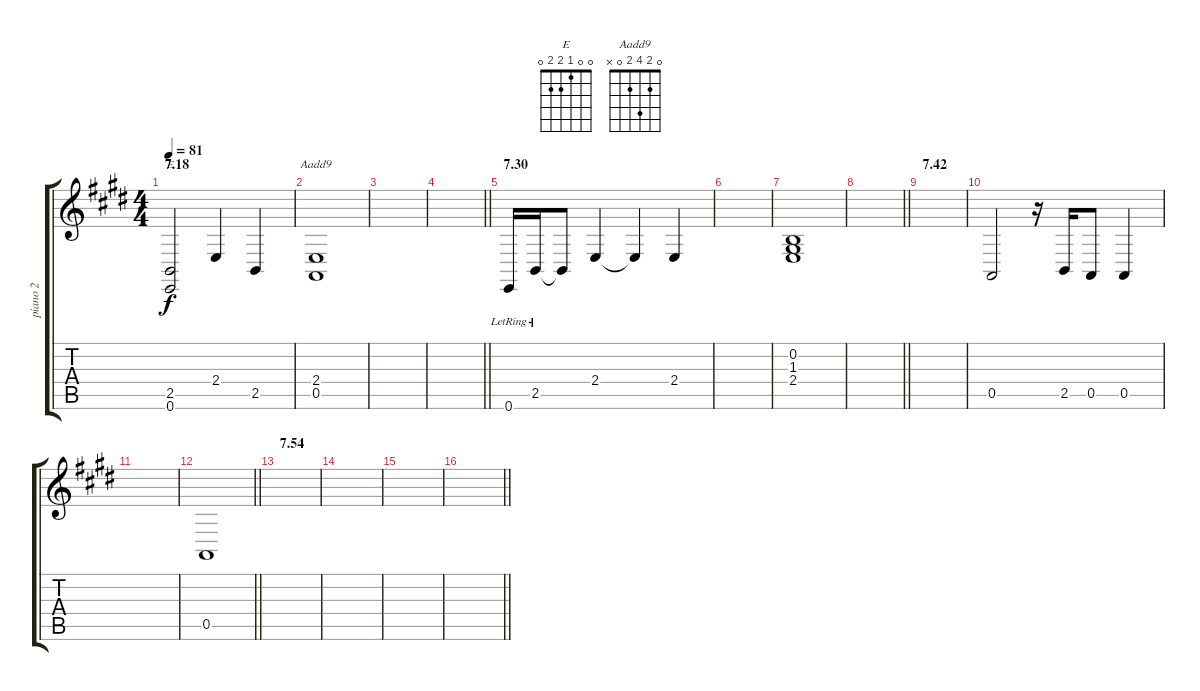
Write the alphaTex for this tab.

\track ("piano 2" "piano 2") {instrument acousticgrandpiano}
\staff {score tabs}
\tuning (E4 B3 G3 D3 A2 E2) {hide}
\chord ("E" 0 0 1 2 2 0)
\chord ("Aadd9" 0 2 4 2 0 x)
\ts (4 4)
\section ("" "7.18")
\tempo 81
\clef g2
\ks e
(2.5 0.6).2{ch "E" dy f} 2.4.4 2.5.4 |
(2.4 0.5).1{ch "Aadd9"} |
|
\barLineRight lightlight
|
\section ("" "7.30")
0.6{lr}.16 2.5{lr}.16 2.5{t}.8 2.4.4 2.4{t}.4 2.4.4 |
|
(0.2 1.3 2.4).1 |
\barLineRight lightlight
|
\section ("" "7.42")
|
0.5.2 r.16 2.5.16 0.5.8 0.5.4 |
|
\barLineRight lightlight
0.5.1 |
\section ("" "7.54")
|
|
|
\barLineRight lightlight
